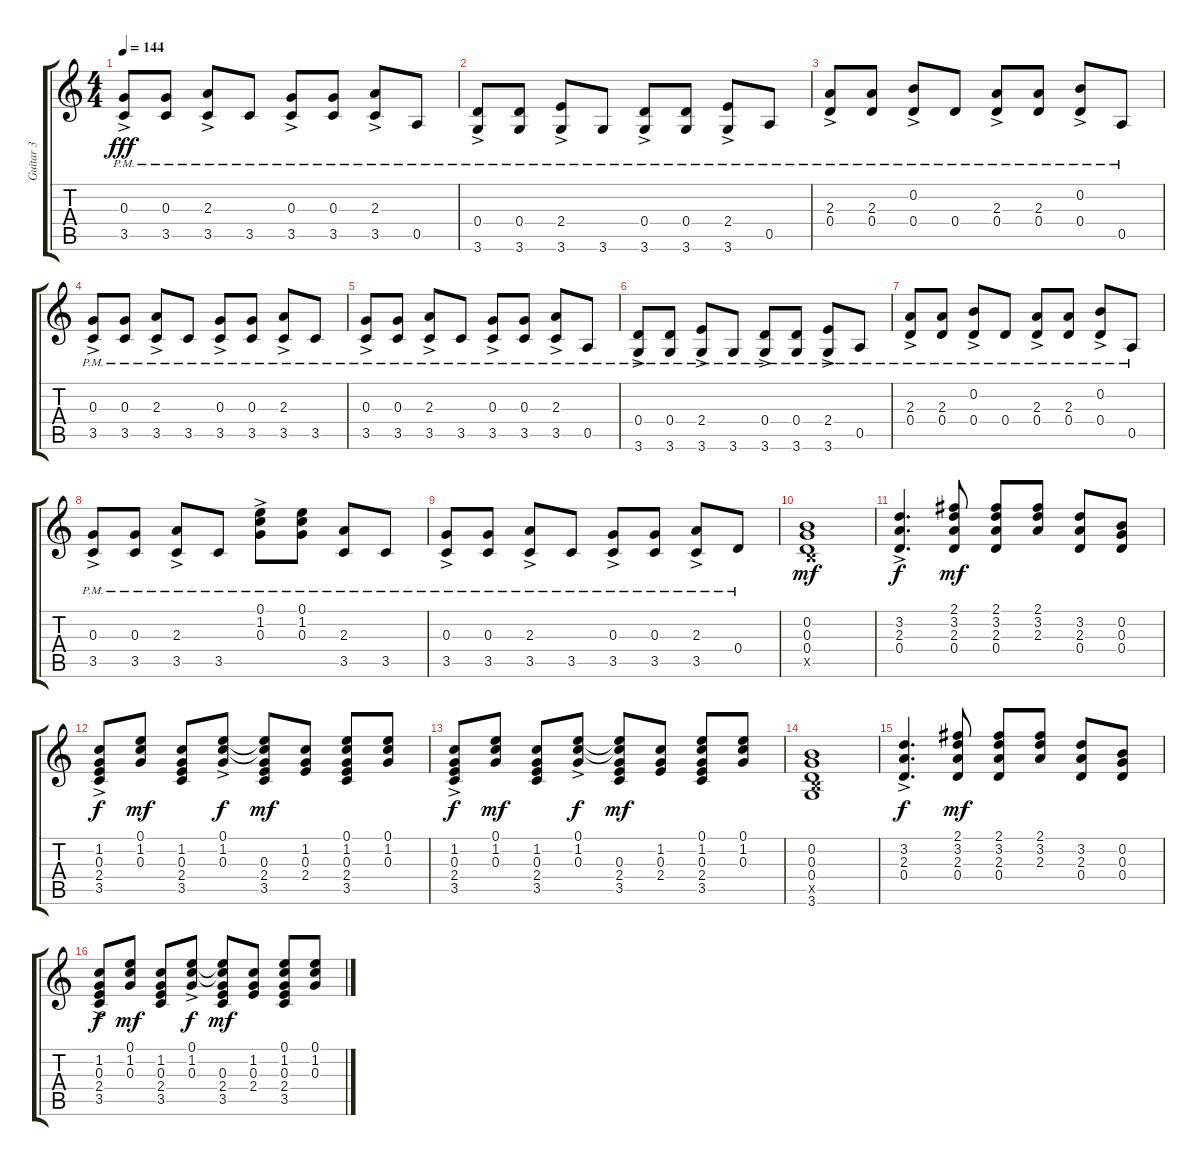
\track ("Guitar 3" "Guitar 3") {instrument electricguitarclean}
\staff {score tabs}
\tuning (E4 B3 G3 D3 A2 E2) {hide}
\ts (4 4)
\tempo 144
\clef g2
\ks c
(0.3{ac pm} 3.5{ac pm}).8{dy fff} (0.3{pm} 3.5{pm}).8 (2.3{ac pm} 3.5{ac pm}).8 3.5{pm}.8 (0.3{ac pm} 3.5{ac pm}).8 (0.3{pm} 3.5{pm}).8 (2.3{ac pm} 3.5{ac pm}).8 0.5{pm}.8 |
(0.4{ac pm} 3.6{ac pm}).8 (0.4{pm} 3.6{pm}).8 (2.4{ac pm} 3.6{ac pm}).8 3.6{pm}.8 (0.4{ac pm} 3.6{ac pm}).8 (0.4{pm} 3.6{pm}).8 (2.4{ac pm} 3.6{ac pm}).8 0.5{pm}.8 |
(2.3{ac pm} 0.4{ac pm}).8 (2.3{pm} 0.4{pm}).8 (0.2{ac pm} 0.4{ac pm}).8 0.4{pm}.8 (2.3{ac pm} 0.4{ac pm}).8 (2.3{pm} 0.4{pm}).8 (0.2{ac pm} 0.4{ac pm}).8 0.5{pm}.8 |
(0.3{ac pm} 3.5{ac pm}).8 (0.3{pm} 3.5{pm}).8 (2.3{ac pm} 3.5{ac pm}).8 3.5{pm}.8 (0.3{ac pm} 3.5{ac pm}).8 (0.3{pm} 3.5{pm}).8 (2.3{ac pm} 3.5{ac pm}).8 3.5{pm}.8 |
(0.3{ac pm} 3.5{ac pm}).8 (0.3{pm} 3.5{pm}).8 (2.3{ac pm} 3.5{ac pm}).8 3.5{pm}.8 (0.3{ac pm} 3.5{ac pm}).8 (0.3{pm} 3.5{pm}).8 (2.3{ac pm} 3.5{ac pm}).8 0.5{pm}.8 |
(0.4{ac pm} 3.6{ac pm}).8 (0.4{pm} 3.6{pm}).8 (2.4{ac pm} 3.6{ac pm}).8 3.6{pm}.8 (0.4{ac pm} 3.6{ac pm}).8 (0.4{pm} 3.6{pm}).8 (2.4{ac pm} 3.6{ac pm}).8 0.5{pm}.8 |
(2.3{ac pm} 0.4{ac pm}).8 (2.3{pm} 0.4{pm}).8 (0.2{ac pm} 0.4{ac pm}).8 0.4{pm}.8 (2.3{ac pm} 0.4{ac pm}).8 (2.3{pm} 0.4{pm}).8 (0.2{ac pm} 0.4{ac pm}).8 0.5{pm}.8 |
(0.3{ac pm} 3.5{ac pm}).8 (0.3{pm} 3.5{pm}).8 (2.3{ac pm} 3.5{ac pm}).8 3.5{pm}.8 (0.1{ac pm} 1.2{ac pm} 0.3{ac pm}).8 (0.1{pm} 1.2{pm} 0.3{pm}).8 (2.3{pm} 3.5{pm}).8 3.5{pm}.8 |
(0.3{ac pm} 3.5{ac pm}).8 (0.3{pm} 3.5{pm}).8 (2.3{ac pm} 3.5{ac pm}).8 3.5{pm}.8 (0.3{ac pm} 3.5{ac pm}).8 (0.3{pm} 3.5{pm}).8 (2.3{ac pm} 3.5{ac pm}).8 0.4{pm}.8 |
(0.2 0.3 0.4 2.5{x}).1{dy mf} |
(3.2{ac} 2.3{ac} 0.4{ac}).4{d dy f} (2.1 3.2 2.3 0.4).8{dy mf} (2.1 3.2 2.3 0.4).8 (2.1 3.2 2.3).8 (3.2 2.3 0.4).8 (0.2 0.3 0.4).8 |
(1.2{ac} 0.3{ac} 2.4{ac} 3.5{ac}).8{dy f} (0.1 1.2 0.3).8{dy mf} (1.2 0.3 2.4 3.5).8 (0.1{ac} 1.2{ac} 0.3{ac}).8{dy f} (0.1{t} 1.2{t} 0.3 2.4 3.5).8{dy mf} (1.2 0.3 2.4).8 (0.1 1.2 0.3 2.4 3.5).8 (0.1 1.2 0.3).8 |
(1.2{ac} 0.3{ac} 2.4{ac} 3.5{ac}).8{dy f} (0.1 1.2 0.3).8{dy mf} (1.2 0.3 2.4 3.5).8 (0.1{ac} 1.2{ac} 0.3{ac}).8{dy f} (0.1{t} 1.2{t} 0.3 2.4 3.5).8{dy mf} (1.2 0.3 2.4).8 (0.1 1.2 0.3 2.4 3.5).8 (0.1 1.2 0.3).8 |
(0.2 0.3 0.4 2.5{x} 3.6).1 |
(3.2{ac} 2.3{ac} 0.4{ac}).4{d dy f} (2.1 3.2 2.3 0.4).8{dy mf} (2.1 3.2 2.3 0.4).8 (2.1 3.2 2.3).8 (3.2 2.3 0.4).8 (0.2 0.3 0.4).8 |
(1.2{ac} 0.3{ac} 2.4{ac} 3.5{ac}).8{dy f} (0.1 1.2 0.3).8{dy mf} (1.2 0.3 2.4 3.5).8 (0.1{ac} 1.2{ac} 0.3{ac}).8{dy f} (0.1{t} 1.2{t} 0.3 2.4 3.5).8{dy mf} (1.2 0.3 2.4).8 (0.1 1.2 0.3 2.4 3.5).8 (0.1 1.2 0.3).8
